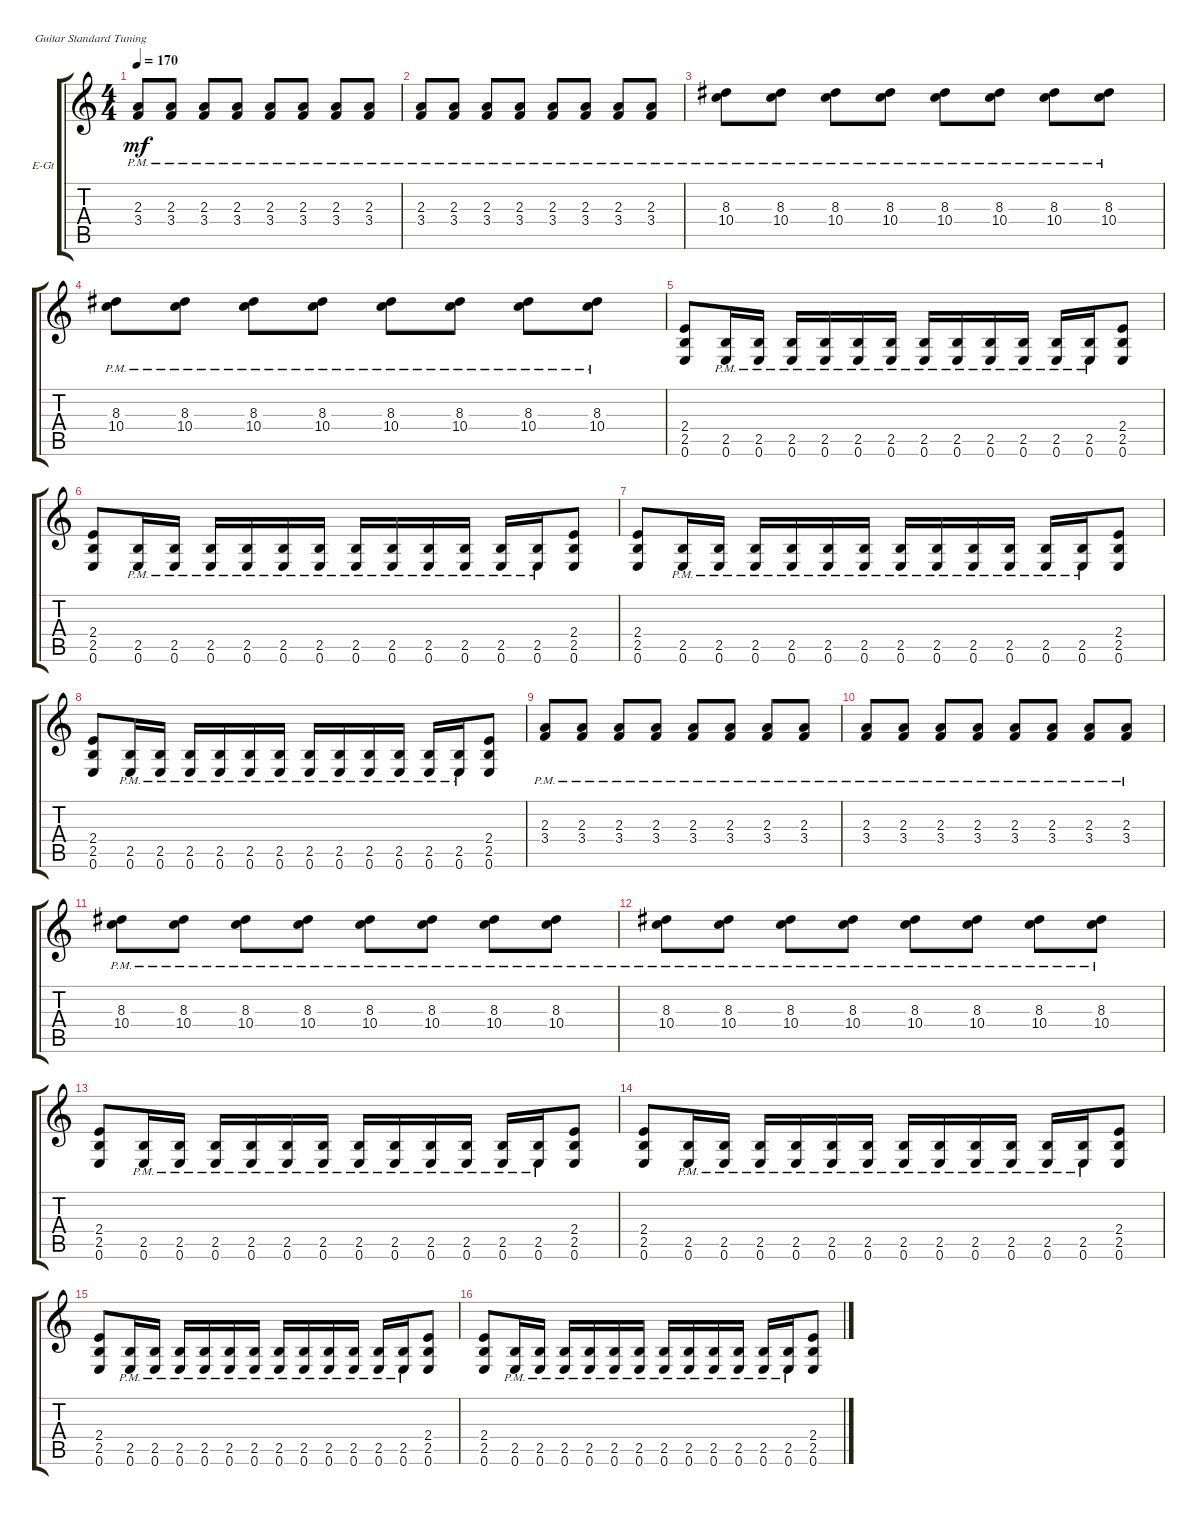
\defaultSystemsLayout 4
\bracketExtendMode groupsimilarinstruments
\firstSystemTrackNameOrientation horizontal
\otherSystemsTrackNameOrientation horizontal
\track ("Electric Guitar" "E-Gt") {instrument distortionguitar}
\staff {score tabs}
\tuning (E4 B3 G3 D3 A2 E2)
\ts (4 4)
\tempo 170
\clef g2
\scale
0.487395
\ks c
(3.4{pm} 2.3{pm}).8{dy mf instrument distortionguitar} (3.4{pm} 2.3{pm}).8 (3.4{pm} 2.3{pm}).8 (3.4{pm} 2.3{pm}).8 (3.4{pm} 2.3{pm}).8 (3.4{pm} 2.3{pm}).8 (3.4{pm} 2.3{pm}).8 (3.4{pm} 2.3{pm}).8 |
\scale
0.256303 (3.4{pm} 2.3{pm}).8 (3.4{pm} 2.3{pm}).8 (3.4{pm} 2.3{pm}).8 (3.4{pm} 2.3{pm}).8 (3.4{pm} 2.3{pm}).8 (3.4{pm} 2.3{pm}).8 (3.4{pm} 2.3{pm}).8 (3.4{pm} 2.3{pm}).8 |
\scale
0.256303 (10.4{pm} 8.3{pm}).8 (10.4{pm} 8.3{pm}).8 (10.4{pm} 8.3{pm}).8 (10.4{pm} 8.3{pm}).8 (10.4{pm} 8.3{pm}).8 (10.4{pm} 8.3{pm}).8 (10.4{pm} 8.3{pm}).8 (10.4{pm} 8.3{pm}).8 |
\scale
0.333333 (10.4{pm} 8.3{pm}).8 (10.4{pm} 8.3{pm}).8 (10.4{pm} 8.3{pm}).8 (10.4{pm} 8.3{pm}).8 (10.4{pm} 8.3{pm}).8 (10.4{pm} 8.3{pm}).8 (10.4{pm} 8.3{pm}).8 (10.4{pm} 8.3{pm}).8 |
\scale
0.333333 (2.4 2.5 0.6).8 (0.6{pm} 2.5{pm}).16 (0.6{pm} 2.5{pm}).16 (0.6{pm} 2.5{pm}).16 (0.6{pm} 2.5{pm}).16 (0.6{pm} 2.5{pm}).16 (0.6{pm} 2.5{pm}).16 (0.6{pm} 2.5{pm}).16 (0.6{pm} 2.5{pm}).16 (0.6{pm} 2.5{pm}).16 (0.6{pm} 2.5{pm}).16 (2.5{pm} 0.6{pm}).16 (0.6{pm} 2.5{pm}).16 (2.4 2.5 0.6).8 |
\scale
0.333333 (2.4 2.5 0.6).8 (0.6{pm} 2.5{pm}).16 (0.6{pm} 2.5{pm}).16 (0.6{pm} 2.5{pm}).16 (0.6{pm} 2.5{pm}).16 (0.6{pm} 2.5{pm}).16 (0.6{pm} 2.5{pm}).16 (0.6{pm} 2.5{pm}).16 (0.6{pm} 2.5{pm}).16 (0.6{pm} 2.5{pm}).16 (0.6{pm} 2.5{pm}).16 (2.5{pm} 0.6{pm}).16 (0.6{pm} 2.5{pm}).16 (2.4 2.5 0.6).8 |
\scale
0.333333 (2.4 2.5 0.6).8 (0.6{pm} 2.5{pm}).16 (0.6{pm} 2.5{pm}).16 (0.6{pm} 2.5{pm}).16 (0.6{pm} 2.5{pm}).16 (0.6{pm} 2.5{pm}).16 (0.6{pm} 2.5{pm}).16 (0.6{pm} 2.5{pm}).16 (0.6{pm} 2.5{pm}).16 (0.6{pm} 2.5{pm}).16 (0.6{pm} 2.5{pm}).16 (2.5{pm} 0.6{pm}).16 (0.6{pm} 2.5{pm}).16 (2.4 2.5 0.6).8 |
\scale
0.333333 (2.4 2.5 0.6).8 (0.6{pm} 2.5{pm}).16 (0.6{pm} 2.5{pm}).16 (0.6{pm} 2.5{pm}).16 (0.6{pm} 2.5{pm}).16 (0.6{pm} 2.5{pm}).16 (0.6{pm} 2.5{pm}).16 (0.6{pm} 2.5{pm}).16 (0.6{pm} 2.5{pm}).16 (0.6{pm} 2.5{pm}).16 (0.6{pm} 2.5{pm}).16 (2.5{pm} 0.6{pm}).16 (0.6{pm} 2.5{pm}).16 (2.4 2.5 0.6).8 |
\scale
0.333333 (3.4{pm} 2.3{pm}).8 (3.4{pm} 2.3{pm}).8 (3.4{pm} 2.3{pm}).8 (3.4{pm} 2.3{pm}).8 (3.4{pm} 2.3{pm}).8 (3.4{pm} 2.3{pm}).8 (3.4{pm} 2.3{pm}).8 (3.4{pm} 2.3{pm}).8 |
\scale
0.333333 (3.4{pm} 2.3{pm}).8 (3.4{pm} 2.3{pm}).8 (3.4{pm} 2.3{pm}).8 (3.4{pm} 2.3{pm}).8 (3.4{pm} 2.3{pm}).8 (3.4{pm} 2.3{pm}).8 (3.4{pm} 2.3{pm}).8 (3.4{pm} 2.3{pm}).8 |
\scale
0.333333 (10.4{pm} 8.3{pm}).8 (10.4{pm} 8.3{pm}).8 (10.4{pm} 8.3{pm}).8 (10.4{pm} 8.3{pm}).8 (10.4{pm} 8.3{pm}).8 (10.4{pm} 8.3{pm}).8 (10.4{pm} 8.3{pm}).8 (10.4{pm} 8.3{pm}).8 |
\scale
0.333333 (10.4{pm} 8.3{pm}).8 (10.4{pm} 8.3{pm}).8 (10.4{pm} 8.3{pm}).8 (10.4{pm} 8.3{pm}).8 (10.4{pm} 8.3{pm}).8 (10.4{pm} 8.3{pm}).8 (10.4{pm} 8.3{pm}).8 (10.4{pm} 8.3{pm}).8 |
\scale
0.333333 (2.4 2.5 0.6).8 (0.6{pm} 2.5{pm}).16 (0.6{pm} 2.5{pm}).16 (0.6{pm} 2.5{pm}).16 (0.6{pm} 2.5{pm}).16 (0.6{pm} 2.5{pm}).16 (0.6{pm} 2.5{pm}).16 (0.6{pm} 2.5{pm}).16 (0.6{pm} 2.5{pm}).16 (0.6{pm} 2.5{pm}).16 (0.6{pm} 2.5{pm}).16 (2.5{pm} 0.6{pm}).16 (0.6{pm} 2.5{pm}).16 (2.4 2.5 0.6).8 |
\scale
0.333333 (2.4 2.5 0.6).8 (0.6{pm} 2.5{pm}).16 (0.6{pm} 2.5{pm}).16 (0.6{pm} 2.5{pm}).16 (0.6{pm} 2.5{pm}).16 (0.6{pm} 2.5{pm}).16 (0.6{pm} 2.5{pm}).16 (0.6{pm} 2.5{pm}).16 (0.6{pm} 2.5{pm}).16 (0.6{pm} 2.5{pm}).16 (0.6{pm} 2.5{pm}).16 (2.5{pm} 0.6{pm}).16 (0.6{pm} 2.5{pm}).16 (2.4 2.5 0.6).8 |
\scale
0.333333 (2.4 2.5 0.6).8 (0.6{pm} 2.5{pm}).16 (0.6{pm} 2.5{pm}).16 (0.6{pm} 2.5{pm}).16 (0.6{pm} 2.5{pm}).16 (0.6{pm} 2.5{pm}).16 (0.6{pm} 2.5{pm}).16 (0.6{pm} 2.5{pm}).16 (0.6{pm} 2.5{pm}).16 (0.6{pm} 2.5{pm}).16 (0.6{pm} 2.5{pm}).16 (2.5{pm} 0.6{pm}).16 (0.6{pm} 2.5{pm}).16 (2.4 2.5 0.6).8 |
(2.4 2.5 0.6).8 (0.6{pm} 2.5{pm}).16 (0.6{pm} 2.5{pm}).16 (0.6{pm} 2.5{pm}).16 (0.6{pm} 2.5{pm}).16 (0.6{pm} 2.5{pm}).16 (0.6{pm} 2.5{pm}).16 (0.6{pm} 2.5{pm}).16 (0.6{pm} 2.5{pm}).16 (0.6{pm} 2.5{pm}).16 (0.6{pm} 2.5{pm}).16 (2.5{pm} 0.6{pm}).16 (0.6{pm} 2.5{pm}).16 (2.4 2.5 0.6).8
